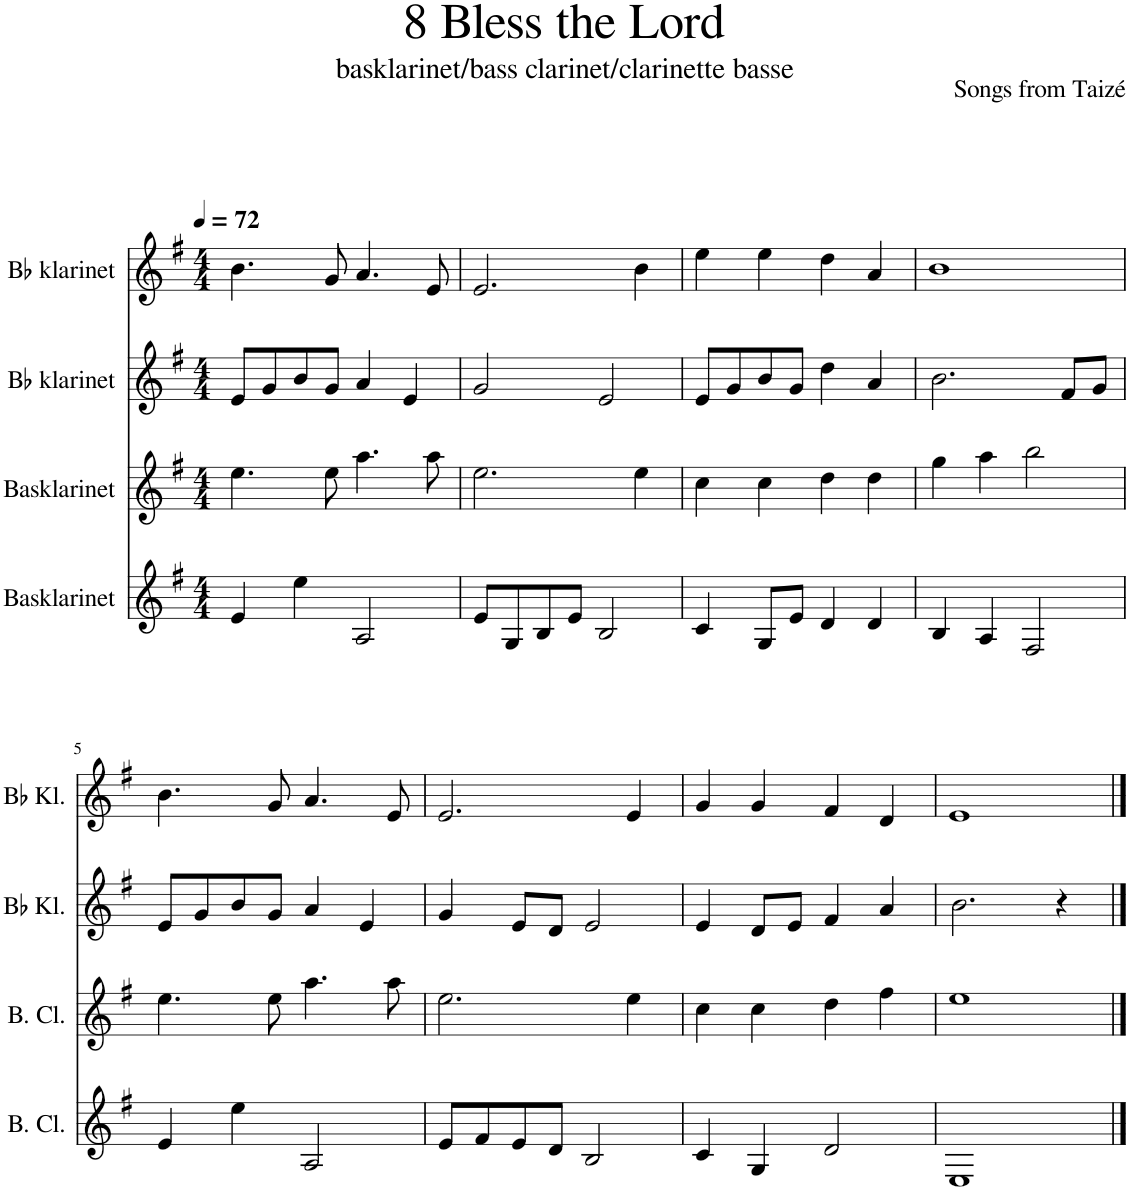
**kern	**kern	**kern	**kern
*part4	*part3	*part2	*part1
*staff4	*staff3	*staff2	*staff1
*I"Basklarinet	*I"Basklarinet	*I"Bb klarinet	*I"Bb klarinet
*	*	*I'Bb Kl.	*I'Bb Kl.
*clefG2	*clefG2	*clefG2	*clefG2
*Trd8c14	*Trd8c14	*Trd1c2	*Trd1c2
*k[f#]	*k[f#]	*k[f#]	*k[f#]
*M4/4	*M4/4	*M4/4	*M4/4
*MM72	*MM72	*MM72	*MM72
=1	=1	=1	=1
4e/	4.ee\	8e/L	4.b\
.	.	8g/	.
4ee\	.	8b/	.
.	8ee\	8g/J	8g/
2A/	4.aa\	4a/	4.a/
.	.	4e/	.
.	8aa\	.	8e/
=2	=2	=2	=2
8e/L	2.ee\	2g/	2.e/
8G/	.	.	.
8B/	.	.	.
8e/J	.	.	.
2B/	.	2e/	.
.	4ee\	.	4b\
=3	=3	=3	=3
4c/	4cc\	8e/L	4ee\
.	.	8g/	.
8G/L	4cc\	8b/	4ee\
8e/J	.	8g/J	.
4d/	4dd\	4dd\	4dd\
4d/	4dd\	4a/	4a/
=4	=4	=4	=4
4B/	4gg\	2.b\	1b
4A/	4aa\	.	.
2F#/	2bb\	.	.
.	.	8f#/L	.
.	.	8g/J	.
!!LO:LB:g=z
=5	=5	=5	=5
4e/	4.ee\	8e/L	4.b\
.	.	8g/	.
4ee\	.	8b/	.
.	8ee\	8g/J	8g/
2A/	4.aa\	4a/	4.a/
.	.	4e/	.
.	8aa\	.	8e/
=6	=6	=6	=6
8e/L	2.ee\	4g/	2.e/
8f#/	.	.	.
8e/	.	8e/L	.
8d/J	.	8d/J	.
2B/	.	2e/	.
.	4ee\	.	4e/
=7	=7	=7	=7
4c/	4cc\	4e/	4g/
4G/	4cc\	8d/L	4g/
.	.	8e/J	.
2d/	4dd\	4f#/	4f#/
.	4ff#\	4a/	4d/
=8	=8	=8	=8
1E	1ee	2.b\	1e
.	.	4r	.
==	==	==	==
*-	*-	*-	*-
